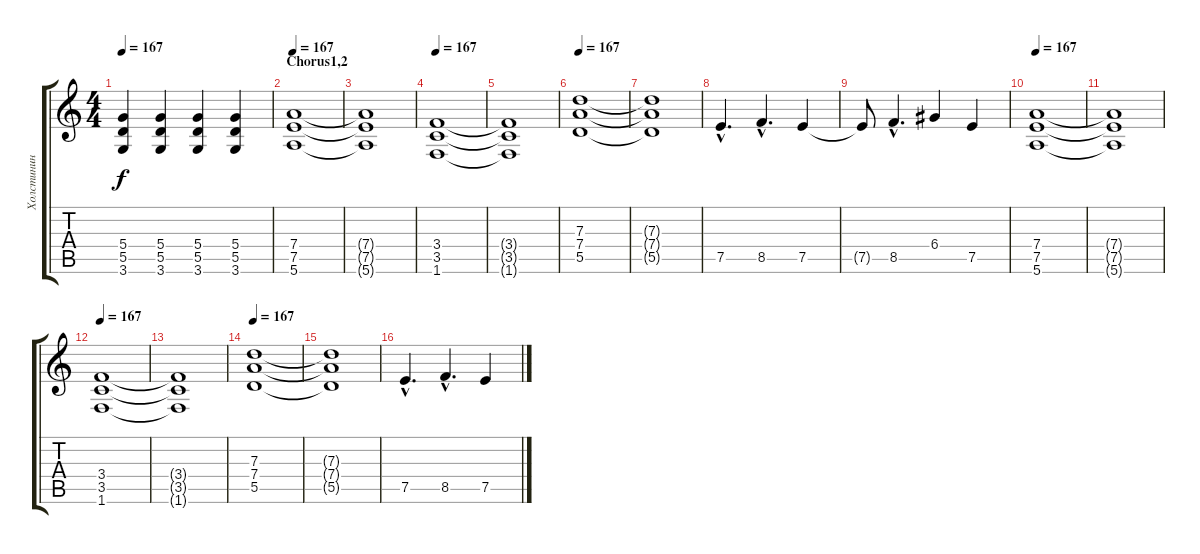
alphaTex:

\track ("Холстинин" "Холстинин") {instrument distortionguitar}
\staff {score tabs}
\tuning (E4 B3 G3 D3 A2 E2) {hide}
\ts (4 4)
\tempo 167
\clef g2
\ks c
(5.4 5.5 3.6).4{dy f} (5.4 5.5 3.6).4 (5.4 5.5 3.6).4 (5.4 5.5 3.6).4 |
\section ("" "Chorus1,2")
\tempo 167
(7.4 7.5 5.6).1 |
(7.4{t} 7.5{t} 5.6{t}).1 |
\tempo 167
(3.4 3.5 1.6).1 |
(3.4{t} 3.5{t} 1.6{t}).1 |
\tempo 167
(7.3 7.4 5.5).1 |
(7.3{t} 7.4{t} 5.5{t}).1 |
7.5{hac}.4{d} 8.5{hac}.4{d} 7.5.4 |
7.5{t}.8 8.5{hac}.4{d} 6.4.4 7.5.4 |
\tempo 167
(7.4 7.5 5.6).1 |
(7.4{t} 7.5{t} 5.6{t}).1 |
\tempo 167
(3.4 3.5 1.6).1 |
(3.4{t} 3.5{t} 1.6{t}).1 |
\tempo 167
(7.3 7.4 5.5).1 |
(7.3{t} 7.4{t} 5.5{t}).1 |
7.5{hac}.4{d} 8.5{hac}.4{d} 7.5.4
